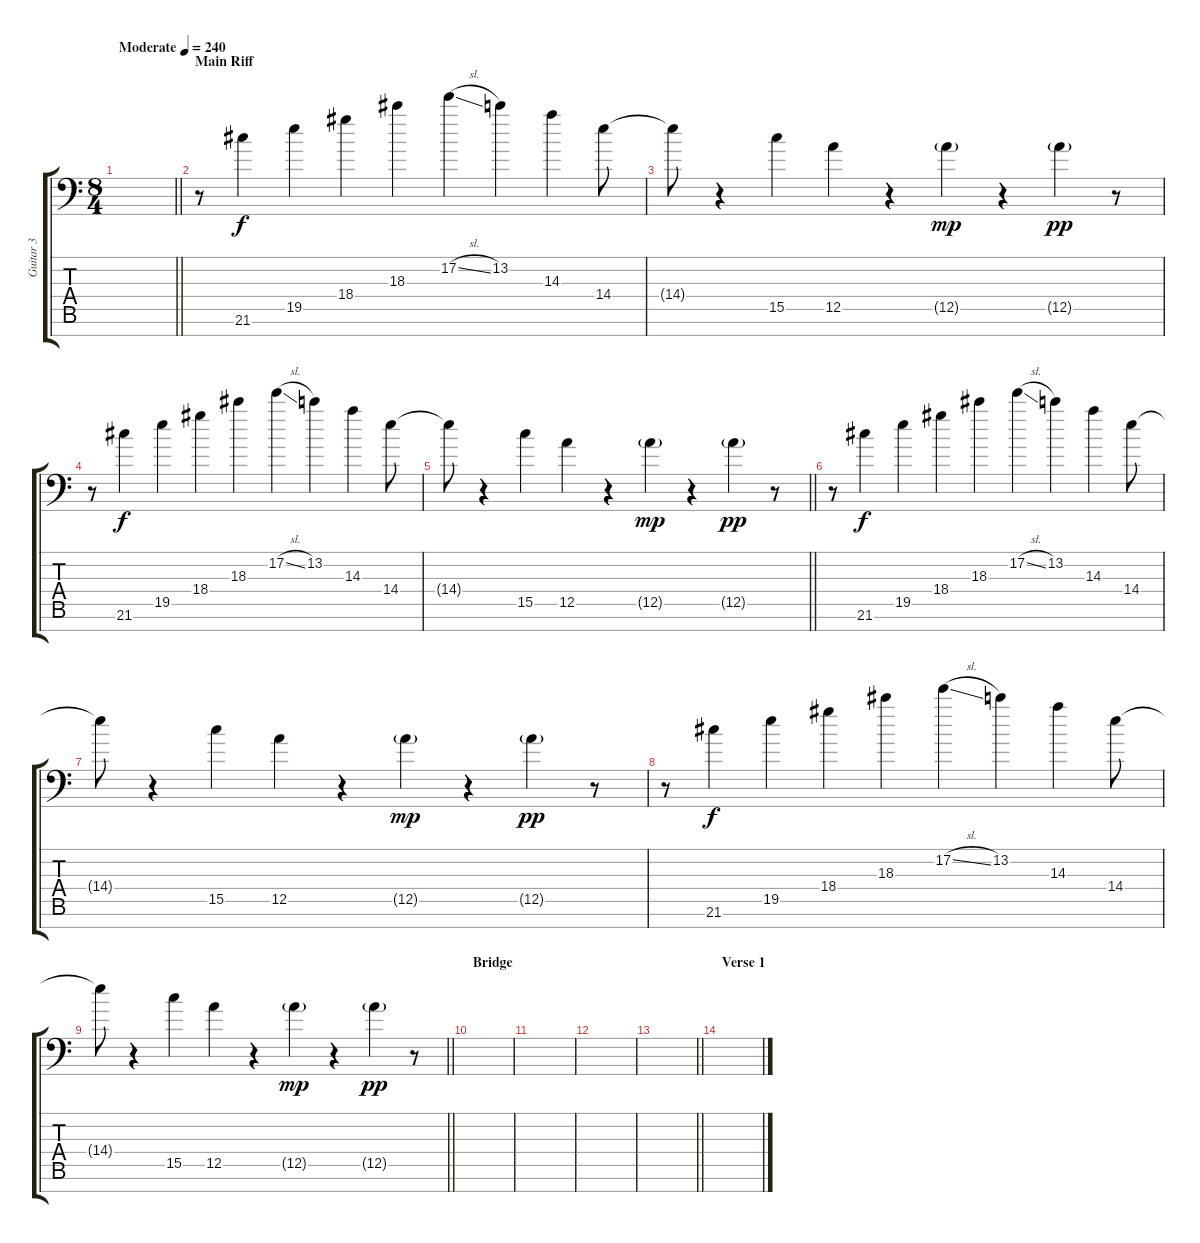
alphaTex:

\track ("Guitar 3" "Guitar 3") {instrument electricguitarjazz}
\staff {score tabs}
\tuning (E4 B3 G3 D3 A2 E2 A1) {hide}
\ts (8 4)
\tempo (240 "Moderate")
\clef f4
\barLineRight lightlight
\ks c
|
\section ("" "Main Riff")
r.8 21.6.4 19.5.4 18.4.4 18.3.4 17.2{sl}.4 13.2.4 14.3.4 14.4.8 |
14.4{t}.8 r.4 15.5.4 12.5.4 r.4 12.5{g}.4{dy mp} r.4 12.5{g}.4{dy pp} r.8 |
r.8 21.6.4{dy f} 19.5.4 18.4.4 18.3.4 17.2{sl}.4 13.2.4 14.3.4 14.4.8 |
\barLineRight lightlight
14.4{t}.8 r.4 15.5.4 12.5.4 r.4 12.5{g}.4{dy mp} r.4 12.5{g}.4{dy pp} r.8 |
r.8 21.6.4{dy f} 19.5.4 18.4.4 18.3.4 17.2{sl}.4 13.2.4 14.3.4 14.4.8 |
14.4{t}.8 r.4 15.5.4 12.5.4 r.4 12.5{g}.4{dy mp} r.4 12.5{g}.4{dy pp} r.8 |
r.8 21.6.4{dy f} 19.5.4 18.4.4 18.3.4 17.2{sl}.4 13.2.4 14.3.4 14.4.8 |
\barLineRight lightlight
14.4{t}.8 r.4 15.5.4 12.5.4 r.4 12.5{g}.4{dy mp} r.4 12.5{g}.4{dy pp} r.8 |
\section ("" "Bridge")
|
|
|
\barLineRight lightlight
|
\section ("" "Verse 1")
